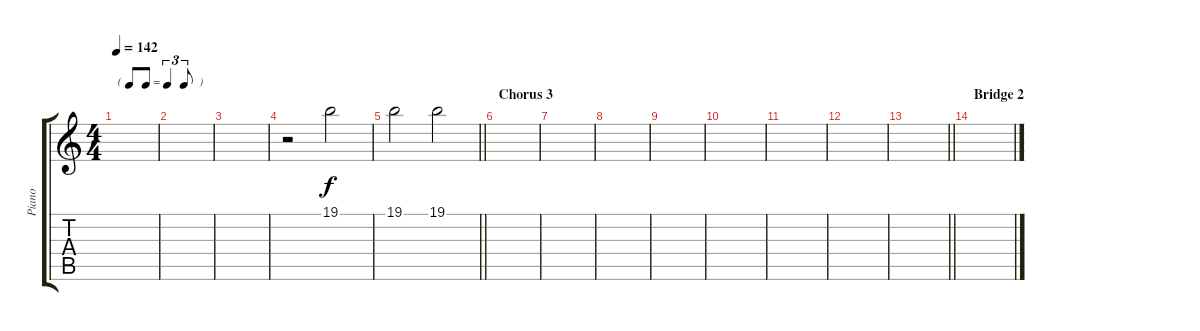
\track ("Piano" "Piano") {instrument brightacousticpiano}
\staff {score tabs}
\tuning (E4 B3 G3 D3 A2 E2) {hide}
\ts (4 4)
\tf triplet8th
\tempo 142
\clef g2
\ks c
|
|
|
r.2 19.1.2 |
\barLineRight lightlight
19.1.2 19.1.2 |
\section ("" "Chorus 3")
|
|
|
|
|
|
|
\barLineRight lightlight
|
\section ("" "Bridge 2")
